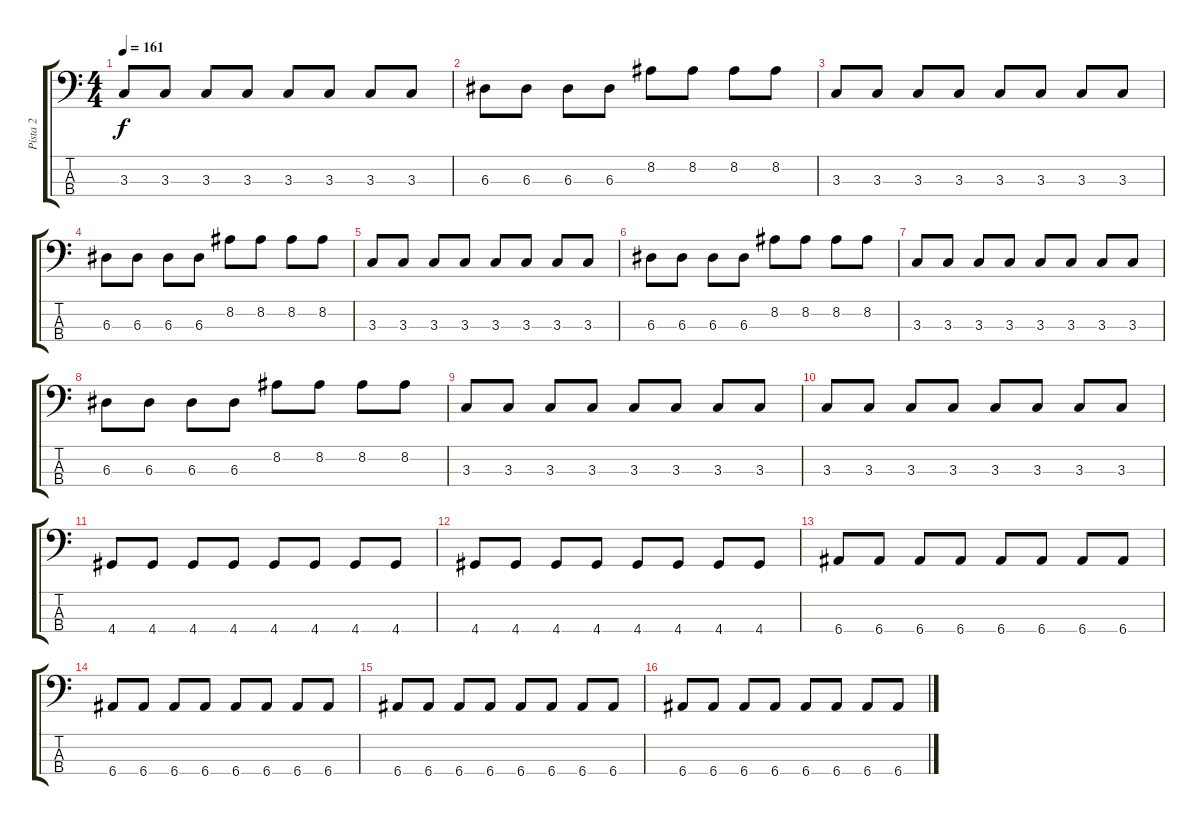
\track ("Pista 2" "Pista 2") {instrument electricbasspick}
\staff {score tabs}
\tuning (G2 D2 A1 E1) {hide}
\ts (4 4)
\tempo 161
\clef f4
\ks c
3.3.8{dy f} 3.3.8 3.3.8 3.3.8 3.3.8 3.3.8 3.3.8 3.3.8 |
6.3.8 6.3.8 6.3.8 6.3.8 8.2.8 8.2.8 8.2.8 8.2.8 |
3.3.8 3.3.8 3.3.8 3.3.8 3.3.8 3.3.8 3.3.8 3.3.8 |
6.3.8 6.3.8 6.3.8 6.3.8 8.2.8 8.2.8 8.2.8 8.2.8 |
3.3.8 3.3.8 3.3.8 3.3.8 3.3.8 3.3.8 3.3.8 3.3.8 |
6.3.8 6.3.8 6.3.8 6.3.8 8.2.8 8.2.8 8.2.8 8.2.8 |
3.3.8 3.3.8 3.3.8 3.3.8 3.3.8 3.3.8 3.3.8 3.3.8 |
6.3.8 6.3.8 6.3.8 6.3.8 8.2.8 8.2.8 8.2.8 8.2.8 |
3.3.8 3.3.8 3.3.8 3.3.8 3.3.8 3.3.8 3.3.8 3.3.8 |
3.3.8 3.3.8 3.3.8 3.3.8 3.3.8 3.3.8 3.3.8 3.3.8 |
4.4.8 4.4.8 4.4.8 4.4.8 4.4.8 4.4.8 4.4.8 4.4.8 |
4.4.8 4.4.8 4.4.8 4.4.8 4.4.8 4.4.8 4.4.8 4.4.8 |
6.4.8 6.4.8 6.4.8 6.4.8 6.4.8 6.4.8 6.4.8 6.4.8 |
6.4.8 6.4.8 6.4.8 6.4.8 6.4.8 6.4.8 6.4.8 6.4.8 |
6.4.8 6.4.8 6.4.8 6.4.8 6.4.8 6.4.8 6.4.8 6.4.8 |
6.4.8 6.4.8 6.4.8 6.4.8 6.4.8 6.4.8 6.4.8 6.4.8
